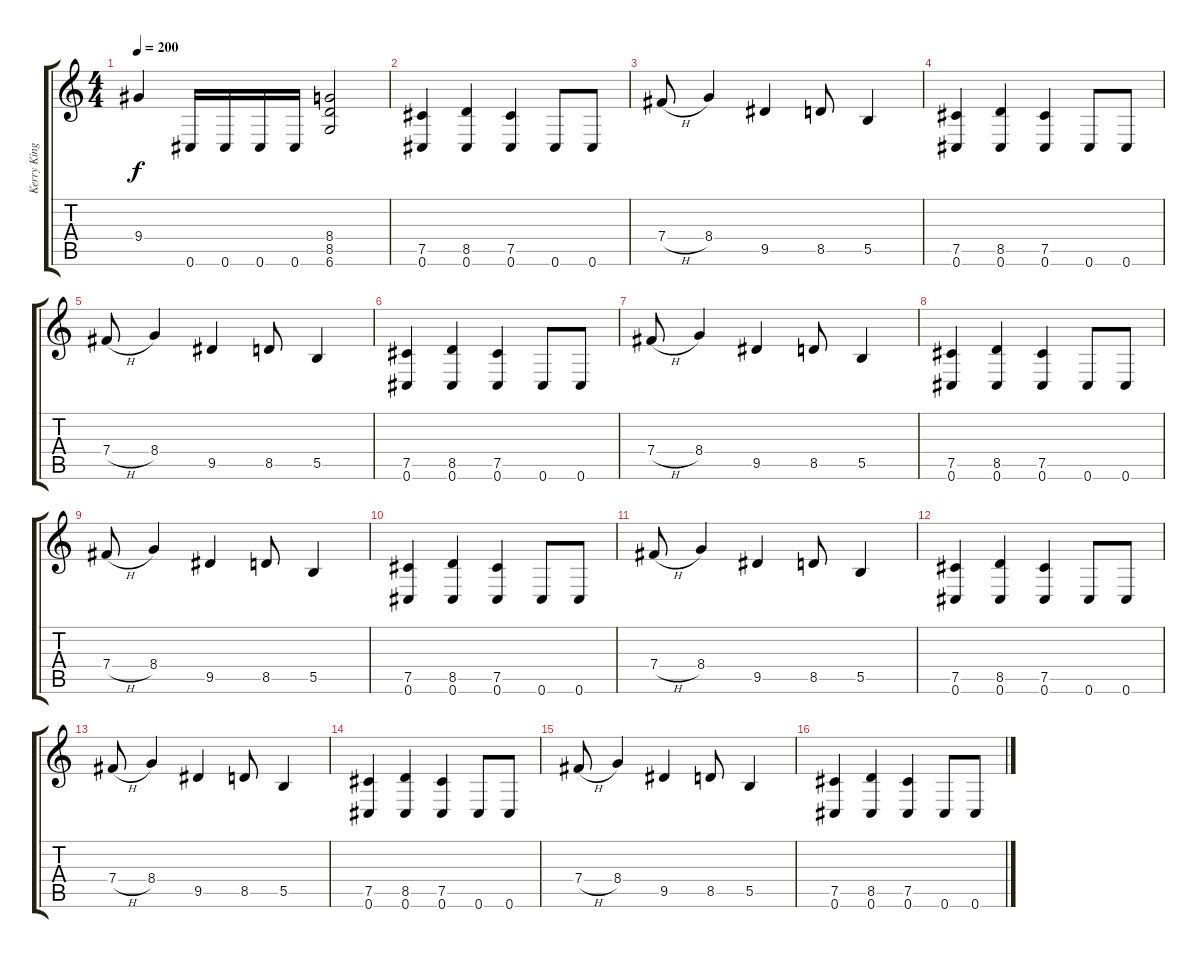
\track ("Kerry King" "Kerry King") {instrument distortionguitar}
\staff {score tabs}
\tuning (Db4 Ab3 E3 B2 Gb2 Db2) {hide}
\ts (4 4)
\tempo 200
\clef g2
\ks c
9.4.4{dy f} 0.6.16 0.6.16 0.6.16 0.6.16 (8.4 8.5 6.6).2 |
(7.5 0.6).4 (8.5 0.6).4 (7.5 0.6).4 0.6.8 0.6.8 |
7.4{h}.8 8.4.4 9.5.4 8.5.8 5.5.4 |
(7.5 0.6).4 (8.5 0.6).4 (7.5 0.6).4 0.6.8 0.6.8 |
7.4{h}.8 8.4.4 9.5.4 8.5.8 5.5.4 |
(7.5 0.6).4 (8.5 0.6).4 (7.5 0.6).4 0.6.8 0.6.8 |
7.4{h}.8 8.4.4 9.5.4 8.5.8 5.5.4 |
(7.5 0.6).4 (8.5 0.6).4 (7.5 0.6).4 0.6.8 0.6.8 |
7.4{h}.8 8.4.4 9.5.4 8.5.8 5.5.4 |
(7.5 0.6).4 (8.5 0.6).4 (7.5 0.6).4 0.6.8 0.6.8 |
7.4{h}.8 8.4.4 9.5.4 8.5.8 5.5.4 |
(7.5 0.6).4 (8.5 0.6).4 (7.5 0.6).4 0.6.8 0.6.8 |
7.4{h}.8 8.4.4 9.5.4 8.5.8 5.5.4 |
(7.5 0.6).4 (8.5 0.6).4 (7.5 0.6).4 0.6.8 0.6.8 |
7.4{h}.8 8.4.4 9.5.4 8.5.8 5.5.4 |
(7.5 0.6).4 (8.5 0.6).4 (7.5 0.6).4 0.6.8 0.6.8
